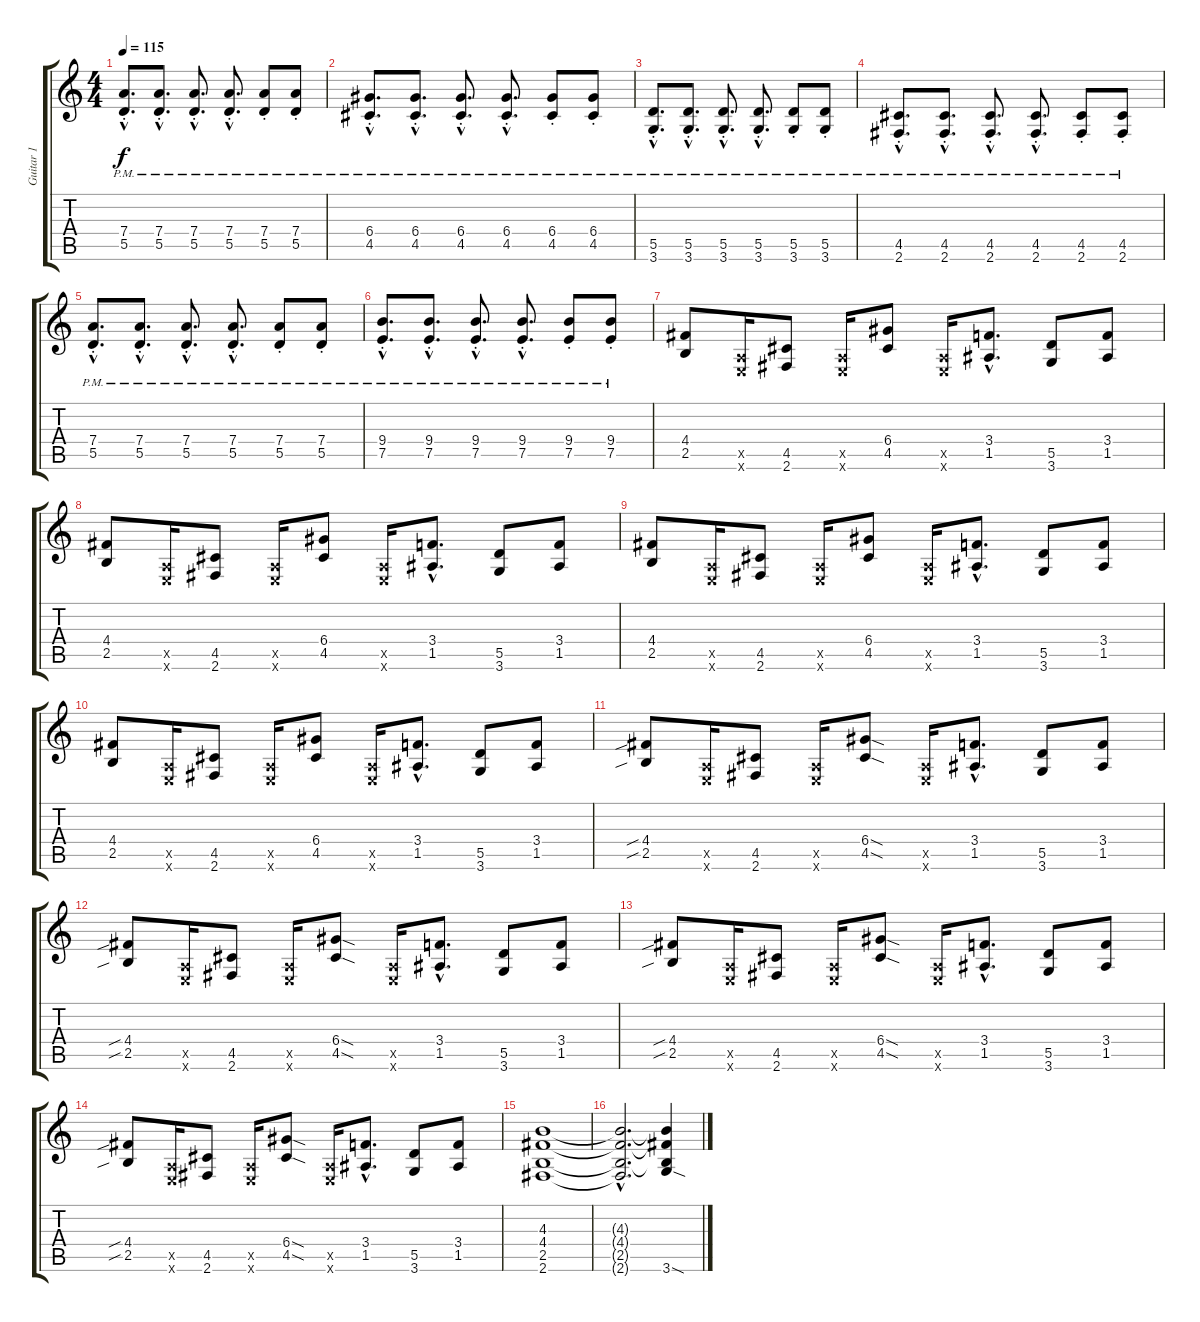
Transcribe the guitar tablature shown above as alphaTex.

\track ("Guitar 1" "Guitar 1") {instrument overdrivenguitar}
\staff {score tabs}
\tuning (E4 B3 G3 D3 A2 E2) {hide}
\ts (4 4)
\tempo 115
\clef g2
\ks c
(7.4{hac pm st} 5.5{hac pm st}).8{d dy f} (7.4{hac pm st} 5.5{hac pm st}).8{d} (7.4{hac pm st} 5.5{hac pm st}).8{d} (7.4{hac pm st} 5.5{hac pm st}).8{d} (7.4{pm st} 5.5{pm st}).8 (7.4{pm st} 5.5{pm st}).8 |
(6.4{hac pm st} 4.5{hac pm st}).8{d} (6.4{hac pm st} 4.5{hac pm st}).8{d} (6.4{hac pm st} 4.5{hac pm st}).8{d} (6.4{hac pm st} 4.5{hac pm st}).8{d} (6.4{pm st} 4.5{pm st}).8 (6.4{pm st} 4.5{pm st}).8 |
(5.5{hac pm st} 3.6{hac pm st}).8{d} (5.5{hac pm st} 3.6{hac pm st}).8{d} (5.5{hac pm st} 3.6{hac pm st}).8{d} (5.5{hac pm st} 3.6{hac pm st}).8{d} (5.5{pm st} 3.6{pm st}).8 (5.5{pm st} 3.6{pm st}).8 |
(4.5{hac pm st} 2.6{hac pm st}).8{d} (4.5{hac pm st} 2.6{hac pm st}).8{d} (4.5{hac pm st} 2.6{hac pm st}).8{d} (4.5{hac pm st} 2.6{hac pm st}).8{d} (4.5{pm st} 2.6{pm st}).8 (4.5{pm st} 2.6{pm st}).8 |
(7.4{hac pm st} 5.5{hac pm st}).8{d} (7.4{hac pm st} 5.5{hac pm st}).8{d} (7.4{hac pm st} 5.5{hac pm st}).8{d} (7.4{hac pm st} 5.5{hac pm st}).8{d} (7.4{pm st} 5.5{pm st}).8 (7.4{pm st} 5.5{pm st}).8 |
(9.4{hac pm st} 7.5{hac pm st}).8{d} (9.4{hac pm st} 7.5{hac pm st}).8{d} (9.4{hac pm st} 7.5{hac pm st}).8{d} (9.4{hac pm st} 7.5{hac pm st}).8{d} (9.4{pm st} 7.5{pm st}).8 (9.4{pm st} 7.5{pm st}).8 |
(4.4 2.5).8 (0.5{x} 0.6{x}).16 (4.5 2.6).8 (0.5{x} 0.6{x}).16 (6.4 4.5).8 (0.5{x} 0.6{x}).16 (3.4{hac} 1.5{hac}).8{d} (5.5 3.6).8 (3.4 1.5).8 |
(4.4 2.5).8 (0.5{x} 0.6{x}).16 (4.5 2.6).8 (0.5{x} 0.6{x}).16 (6.4 4.5).8 (0.5{x} 0.6{x}).16 (3.4{hac} 1.5{hac}).8{d} (5.5 3.6).8 (3.4 1.5).8 |
(4.4 2.5).8 (0.5{x} 0.6{x}).16 (4.5 2.6).8 (0.5{x} 0.6{x}).16 (6.4 4.5).8 (0.5{x} 0.6{x}).16 (3.4{hac} 1.5{hac}).8{d} (5.5 3.6).8 (3.4 1.5).8 |
(4.4 2.5).8 (0.5{x} 0.6{x}).16 (4.5 2.6).8 (0.5{x} 0.6{x}).16 (6.4 4.5).8 (0.5{x} 0.6{x}).16 (3.4{hac} 1.5{hac}).8{d} (5.5 3.6).8 (3.4 1.5).8 |
(4.4{sib} 2.5{sib}).8 (0.5{x} 0.6{x}).16 (4.5 2.6).8 (0.5{x} 0.6{x}).16 (6.4{sod} 4.5{sod}).8 (0.5{x} 0.6{x}).16 (3.4{hac} 1.5{hac}).8{d} (5.5 3.6).8 (3.4 1.5).8 |
(4.4{sib} 2.5{sib}).8 (0.5{x} 0.6{x}).16 (4.5 2.6).8 (0.5{x} 0.6{x}).16 (6.4{sod} 4.5{sod}).8 (0.5{x} 0.6{x}).16 (3.4{hac} 1.5{hac}).8{d} (5.5 3.6).8 (3.4 1.5).8 |
(4.4{sib} 2.5{sib}).8 (0.5{x} 0.6{x}).16 (4.5 2.6).8 (0.5{x} 0.6{x}).16 (6.4{sod} 4.5{sod}).8 (0.5{x} 0.6{x}).16 (3.4{hac} 1.5{hac}).8{d} (5.5 3.6).8 (3.4 1.5).8 |
(4.4{sib} 2.5{sib}).8 (0.5{x} 0.6{x}).16 (4.5 2.6).8 (0.5{x} 0.6{x}).16 (6.4{sod} 4.5{sod}).8 (0.5{x} 0.6{x}).16 (3.4{hac} 1.5{hac}).8{d} (5.5 3.6).8 (3.4 1.5).8 |
(4.3 4.4 2.5 2.6).1 |
(4.3{hac t} 4.4{hac t} 2.5{hac t} 2.6{hac t}).2{d} (4.3{t} 4.4{t} 2.5{t} 3.6{sod}).4
